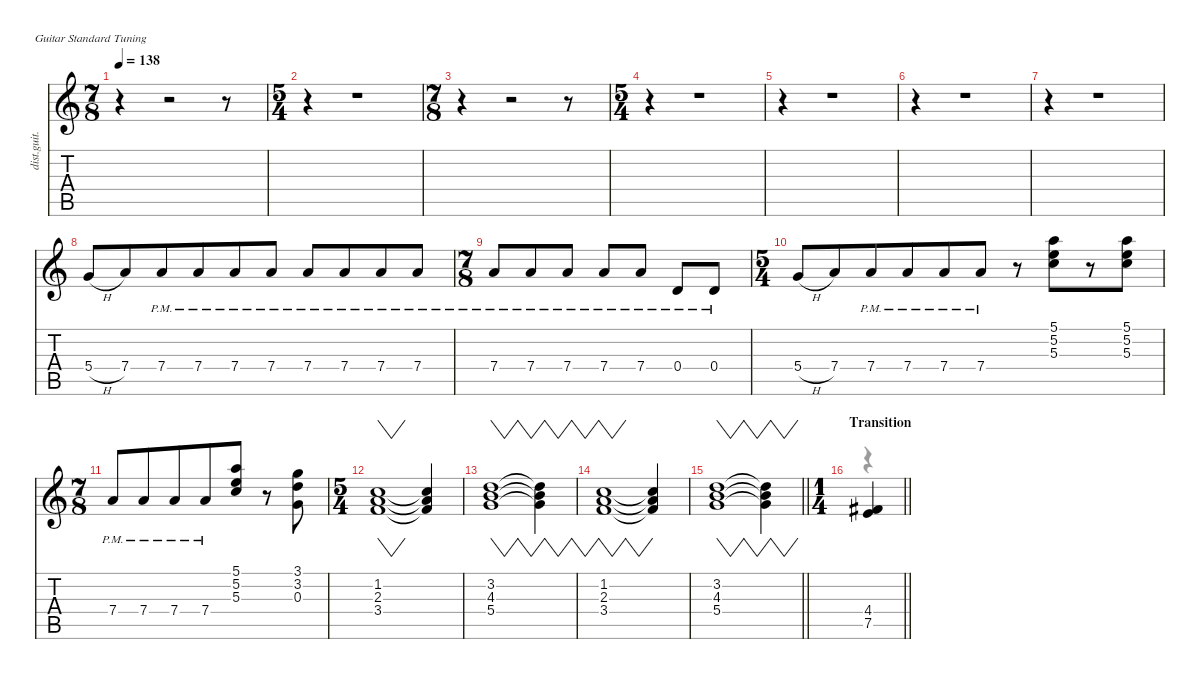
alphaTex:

\defaultSystemsLayout 4
\hideDynamics
\bracketExtendMode nobrackets
\track ("Sylvain" "dist.guit.") {instrument distortionguitar}
\staff {score tabs}
\tuning (E4 B3 G3 D3 A2 E2)
\voice
\ts (7 8)
\beaming (8 3 2 2)
\tempo 138
\clef g2
\ks aminor
r.4{dy f beam Down} r.2{beam Down} r.8{beam Down} |
\ts (5 4)
\beaming (8 6 4)
r.4{beam Down} r.1{beam Down} |
\ts (7 8)
\beaming (8 6 4)
r.4{beam Down} r.2{beam Down} r.8{beam Down} |
\ts (5 4)
\beaming (8 6 4)
r.4{beam Down} r.1{beam Down} |
r.4{beam Down} r.1{beam Down} |
r.4{beam Down} r.1{beam Down} |
r.4{beam Down} r.1{beam Down} |
5.4{h}.8{beam Up} 7.4.8{beam Up} 7.4{pm}.8{beam Up} 7.4{pm}.8{beam Up} 7.4{pm}.8{beam Up} 7.4{pm}.8{beam Up} 7.4{pm}.8{beam Up} 7.4{pm}.8{beam Up} 7.4{pm}.8{beam Up} 7.4{pm}.8{beam Up} |
\ts (7 8)
\beaming (8 3 2 2)
7.4{pm}.8{beam Up} 7.4{pm}.8{beam Up} 7.4{pm}.8{beam Up} 7.4{pm}.8{beam Up} 7.4{pm}.8{beam Up} 0.4{pm}.8{beam Up} 0.4{pm}.8{beam Up} |
\ts (5 4)
\beaming (8 6 4)
5.4{h}.8{beam Up} 7.4.8{beam Up} 7.4{pm}.8{beam Up} 7.4{pm}.8{beam Up} 7.4{pm}.8{beam Up} 7.4{pm}.8{beam Up} r.8{beam Down} (5.3 5.2 5.1).8{beam Down} r.8{beam Down} (5.3 5.2 5.1).8{beam Down} |
\ts (7 8)
\beaming (8 6 4)
7.4{pm}.8{beam Up} 7.4{pm}.8{beam Up} 7.4{pm}.8{beam Up} 7.4{pm}.8{beam Up} (5.3 5.2 5.1).8{beam Up} r.8{beam Down} (3.1 3.2 0.3).8{beam Down} |
\ts (5 4)
\beaming (8 6 4)
(1.2 2.3 3.4).1{vw beam Up} (3.4{t} 2.3{t} 1.2{t}).4{beam Up} |
(3.2 4.3 5.4).1{vw beam Down} (5.4{t} 4.3{t} 3.2{t}).4{vw beam Down} |
(1.2 2.3 3.4).1{vw beam Up} (3.4{t} 2.3{t} 1.2{t}).4{beam Up} |
\barLineRight lightlight
(3.2 4.3 5.4).1{vw beam Down} (5.4{t} 4.3{t} 3.2{t}).4{vw beam Down} |
\ts (1 4)
\beaming (8 2)
\section ("" "Transition")
\barLineRight lightlight
(4.4{acc #} 7.5).4{beam Up}
\voice
\clef g2
\ottava regular
\simile none
\ks aminor
|
|
|
|
|
|
|
|
|
|
|
|
|
|
\barLineRight lightlight
|
\barLineRight lightlight
r.4{dy mf beam Down}
